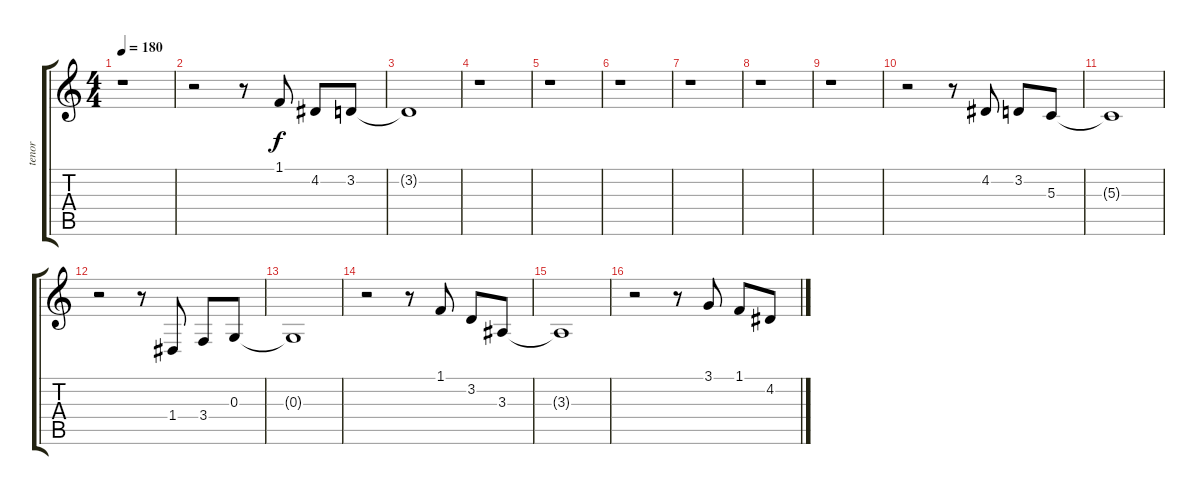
\track ("tenor" "tenor") {instrument tenorsax}
\staff {score tabs}
\tuning (E4 B3 G3 D3 A2 E2) {hide}
\ts (4 4)
\tempo 180
\clef g2
\ks c
r.1{dy f} |
r.2 r.8 1.1.8 4.2.8 3.2.8 |
3.2{t}.1 |
r.1 |
r.1 |
r.1 |
r.1 |
r.1 |
r.1 |
r.2 r.8 4.2.8 3.2.8 5.3.8 |
5.3{t}.1 |
r.2 r.8 1.4.8 3.4.8 0.3.8 |
0.3{t}.1 |
r.2 r.8 1.1.8 3.2.8 3.3.8 |
3.3{t}.1 |
r.2 r.8 3.1.8 1.1.8 4.2.8
